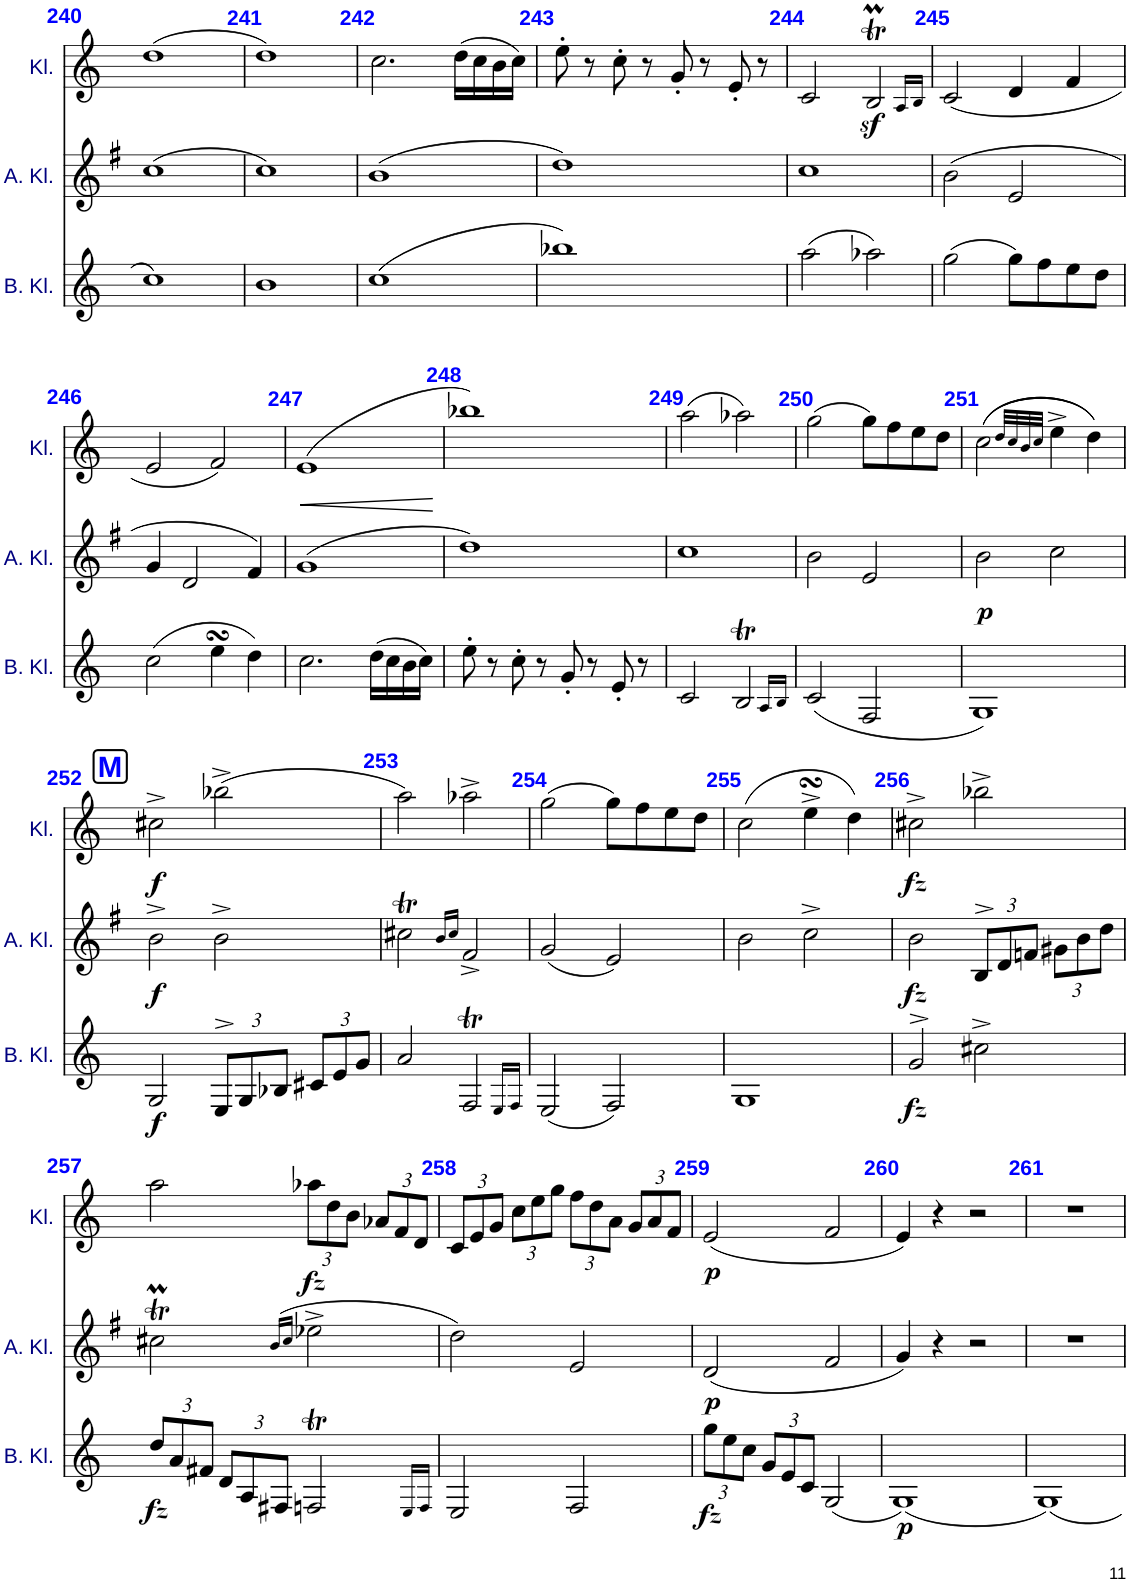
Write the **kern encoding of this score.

**kern	**dynam	**kern	**dynam	**kern	**dynam
*part3	*part3	*part2	*part2	*part1	*part1
*staff3	*staff3	*staff2	*staff2	*staff1	*staff1
*I"Basklarinet	*	*I"Altklarinet	*	*I"Klarinet	*
*I'B. Kl.	*	*I'A. Kl.	*	*I'Kl.	*
!!LO:PB:g=z
*clefG2	*	*clefG2	*	*clefG2	*
*Trd7c12	*	*Trd4c7	*	*Trd1c2	*
*k[]	*	*k[f#]	*	*k[]	*
*M4/4	*	*M4/4	*	*M4/4	*
*met(c)	*	*met(c)	*	*met(c)	*
=240	=240	=240	=240	=240	=240
1cc	.	(1cc	.	(1dd	.
=241	=241	=241	=241	=241	=241
1b	.	1cc)	.	1dd)	.
=242	=242	=242	=242	=242	=242
(1cc	.	(1b	.	2.cc\	.
.	.	.	.	(16dd\LL	.
.	.	.	.	16cc\	.
.	.	.	.	16b\	.
.	.	.	.	16cc\JJ)	.
=243	=243	=243	=243	=243	=243
1bb-X)	.	1dd)	.	8ee'\	.
.	.	.	.	8r	.
.	.	.	.	8cc'\	.
.	.	.	.	8r	.
.	.	.	.	8g'/	.
.	.	.	.	8r	.
.	.	.	.	8e'/	.
.	.	.	.	8r	.
=244	=244	=244	=244	=244	=244
(2aa\	.	1cc	.	2c/	.
2aa-X\)	.	.	.	2Bz<tm/	.
.	.	.	.	16qA/LL	.
.	.	.	.	16qB/JJ	.
=245	=245	=245	=245	=245	=245
(2gg\	.	(2b\	.	(2c/	.
8gg\L)	.	2e/	.	4d/	.
8ff\	.	.	.	.	.
8ee\	.	.	.	4f/	.
8dd\J	.	.	.	.	.
!!LO:LB:g=z
=246	=246	=246	=246	=246	=246
(2cc\	.	4g/	.	2e/	.
.	.	2d/	.	.	.
4eesSsS\	.	.	.	2f/)	.
4dd\)	.	4f#/)	.	.	.
=247	=247	=247	=247	=247	=247
!	!	!	!	!	!LO:HP:b
2.cc\	.	(1g	.	(1e	<
(16dd\LL	.	.	.	.	.
16cc\	.	.	.	.	.
16b\	.	.	.	.	.
16cc\JJ)	.	.	.	.	.
.	.	.	.	.	[
=248	=248	=248	=248	=248	=248
8ee'\	.	1dd)	.	1bb-X)	.
8r	.	.	.	.	.
8cc'\	.	.	.	.	.
8r	.	.	.	.	.
8g'/	.	.	.	.	.
8r	.	.	.	.	.
8e'/	.	.	.	.	.
8r	.	.	.	.	.
=249	=249	=249	=249	=249	=249
2c/	.	1cc	.	(2aa\	.
2Bt/	.	.	.	2aa-X\)	.
16qA/LL	.	.	.	.	.
16qB/JJ	.	.	.	.	.
=250	=250	=250	=250	=250	=250
(2c/	.	2b\	.	(2gg\	.
2F/	.	2e/	.	8gg\L)	.
.	.	.	.	8ff\	.
.	.	.	.	8ee\	.
.	.	.	.	8dd\J	.
=251	=251	=251	=251	=251	=251
!	!	!	!LO:DY:b	!	!
1G)	.	2b\	p	((2cc\	.
.	.	.	.	32qdd/LLL	.
.	.	.	.	32qcc/	.
.	.	.	.	32qb/	.
.	.	.	.	32qcc/JJJ	.
.	.	2cc\	.	4ee^\	.
.	.	.	.	4dd\))	.
!!LO:LB:g=z
!!LO:REH:place=s1:a:B:cj:color=#0000FF:fs=14:t=M
=252	=252	=252	=252	=252	=252
!	!LO:DY:b	!	!LO:DY:b	!	!LO:DY:b
2G/	f	2b^\	f	2cc#X^\	f
*Xbrackettup	*	*	*	*	*
12E^>/L	.	2b^\	.	(2bb-X^\	.
12G/	.	.	.	.	.
12B-X/J	.	.	.	.	.
12c#X/L	.	.	.	.	.
12e/	.	.	.	.	.
12g/J	.	.	.	.	.
=253	=253	=253	=253	=253	=253
2a/	.	2cc#Xt\	.	2aa\)	.
.	.	16qb/LL	.	.	.
.	.	16qcc#/JJ	.	.	.
2FT/	.	2f#^/	.	2aa-X^\	.
16qE/LL	.	.	.	.	.
16qF/JJ	.	.	.	.	.
=254	=254	=254	=254	=254	=254
(2E/	.	(2g/	.	(2gg\	.
2F/)	.	2e/)	.	8gg\L)	.
.	.	.	.	8ff\	.
.	.	.	.	8ee\	.
.	.	.	.	8dd\J	.
=255	=255	=255	=255	=255	=255
1G	.	2b\	.	(2cc\	.
.	.	2cc^\	.	4eesSsS^\	.
.	.	.	.	4dd\)	.
=256	=256	=256	=256	=256	=256
!	!LO:DY:b	!	!LO:DY:b	!	!LO:DY:b
2g^>/	fz	2b\	fz	2cc#X^\	fz
*	*	*Xbrackettup	*	*	*
2cc#X^\	.	12B^>/L	.	2bb-X^\	.
.	.	12d/	.	.	.
.	.	12fn/J	.	.	.
.	.	12g#X\L	.	.	.
.	.	12b\	.	.	.
.	.	12dd\J	.	.	.
!!LO:LB:g=z
=257	=257	=257	=257	=257	=257
!	!LO:DY:b	!	!	!	!
12dd/L	fz	2cc#Xtm\	.	2aa\	.
12a/	.	.	.	.	.
12f#X/J	.	.	.	.	.
12d/L	.	.	.	.	.
12A/	.	.	.	.	.
12F#X/J	.	.	.	.	.
.	.	(16qb/LL	.	.	.
.	.	16qcc#/JJ	.	.	.
*	*	*	*	*Xbrackettup	*
!	!	!	!	!	!LO:DY:b
2FnT/	.	2ee-X^\	.	12aa-X\L	fz
.	.	.	.	12dd\	.
.	.	.	.	12b\J	.
.	.	.	.	12a-X/L	.
.	.	.	.	12f/	.
.	.	.	.	12d/J	.
16qE/LL	.	.	.	.	.
16qF/JJ	.	.	.	.	.
=258	=258	=258	=258	=258	=258
2E/	.	2dd\)	.	12c/L	.
.	.	.	.	12e/	.
.	.	.	.	12g/J	.
.	.	.	.	12cc\L	.
.	.	.	.	12ee\	.
.	.	.	.	12gg\J	.
2F/	.	2e/	.	12ff\L	.
.	.	.	.	12dd\	.
.	.	.	.	12a\J	.
.	.	.	.	12g/L	.
.	.	.	.	12a/	.
.	.	.	.	12f/J	.
=259	=259	=259	=259	=259	=259
!	!LO:DY:b	!	!LO:DY:b	!	!LO:DY:b
12gg\L	fz	(2d/	p	(2e/	p
12ee\	.	.	.	.	.
12cc\J	.	.	.	.	.
12g/L	.	.	.	.	.
12e/	.	.	.	.	.
12c/J	.	.	.	.	.
(2G/	.	2f#/	.	2f/	.
=260	=260	=260	=260	=260	=260
!	!LO:DY:b	!	!	!	!
(1G)	p	4g/)	.	4e/)	.
.	.	4r	.	4r	.
.	.	2r	.	2r	.
=261	=261	=261	=261	=261	=261
1G)	.	1r	.	1r	.
=	=	=	=	=	=
*-	*-	*-	*-	*-	*-
